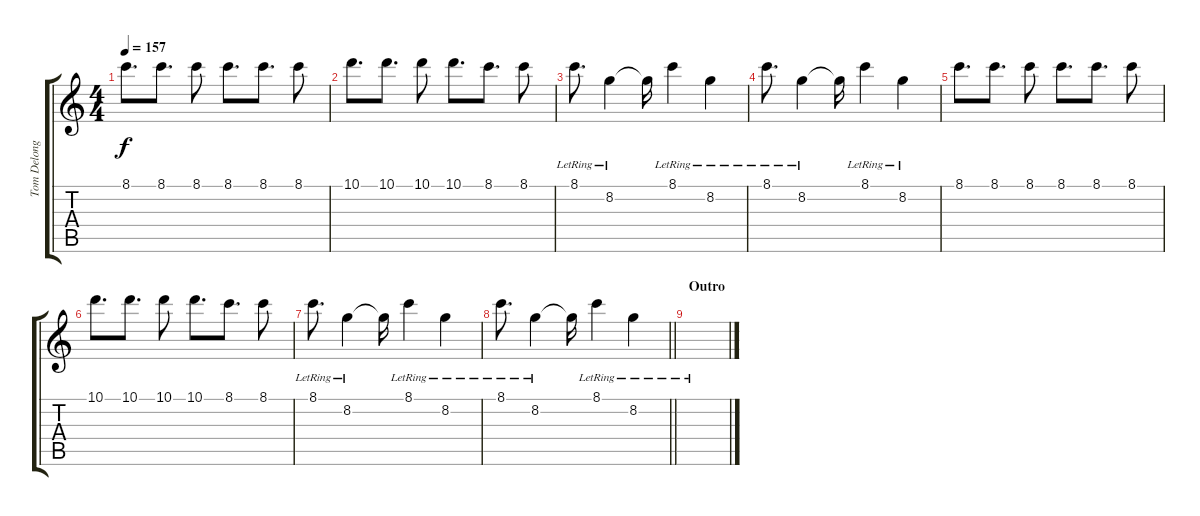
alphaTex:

\track ("Tom Delonge - Guitar" "Tom Delong") {instrument distortionguitar}
\staff {score tabs}
\tuning (E4 B3 G3 D3 A2 E2) {hide}
\ts (4 4)
\tempo 157
\clef g2
\ks c
8.1.8{d dy f} 8.1.8{d} 8.1.8 8.1.8{d} 8.1.8{d} 8.1.8 |
10.1.8{d} 10.1.8{d} 10.1.8 10.1.8{d} 8.1.8{d} 8.1.8 |
8.1{lr}.8{d} 8.2{lr}.4 8.2{t}.16 8.1{lr}.4 8.2{lr}.4 |
8.1{lr}.8{d} 8.2{lr}.4 8.2{t}.16 8.1{lr}.4 8.2{lr}.4 |
8.1.8{d} 8.1.8{d} 8.1.8 8.1.8{d} 8.1.8{d} 8.1.8 |
10.1.8{d} 10.1.8{d} 10.1.8 10.1.8{d} 8.1.8{d} 8.1.8 |
8.1{lr}.8{d} 8.2{lr}.4 8.2{t}.16 8.1{lr}.4 8.2{lr}.4 |
\barLineRight lightlight
8.1{lr}.8{d} 8.2{lr}.4 8.2{t}.16 8.1{lr}.4 8.2{lr}.4 |
\section ("" "Outro")
